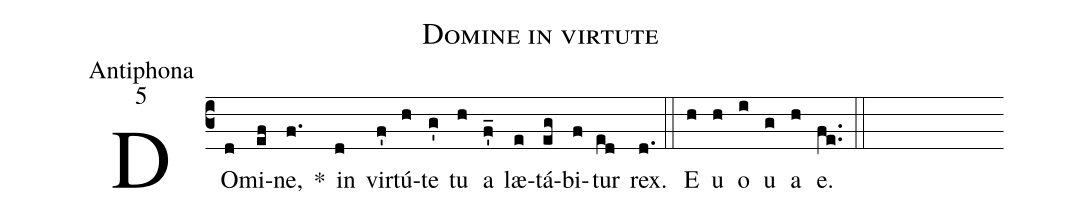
name:Domine in virtute;
office-part:Antiphona;
mode:5;
%%
(c3) DO(d)mi(ef)ne,(f.) *() in(d) vir(f')tú(h)te(g') tu(h) a(f_') læ(e)tá(eg)bi(f)tur(ed) rex.(d.) (::)
E(h) u(h) o(i) u(g) a(h) e.(fe..) (::)
